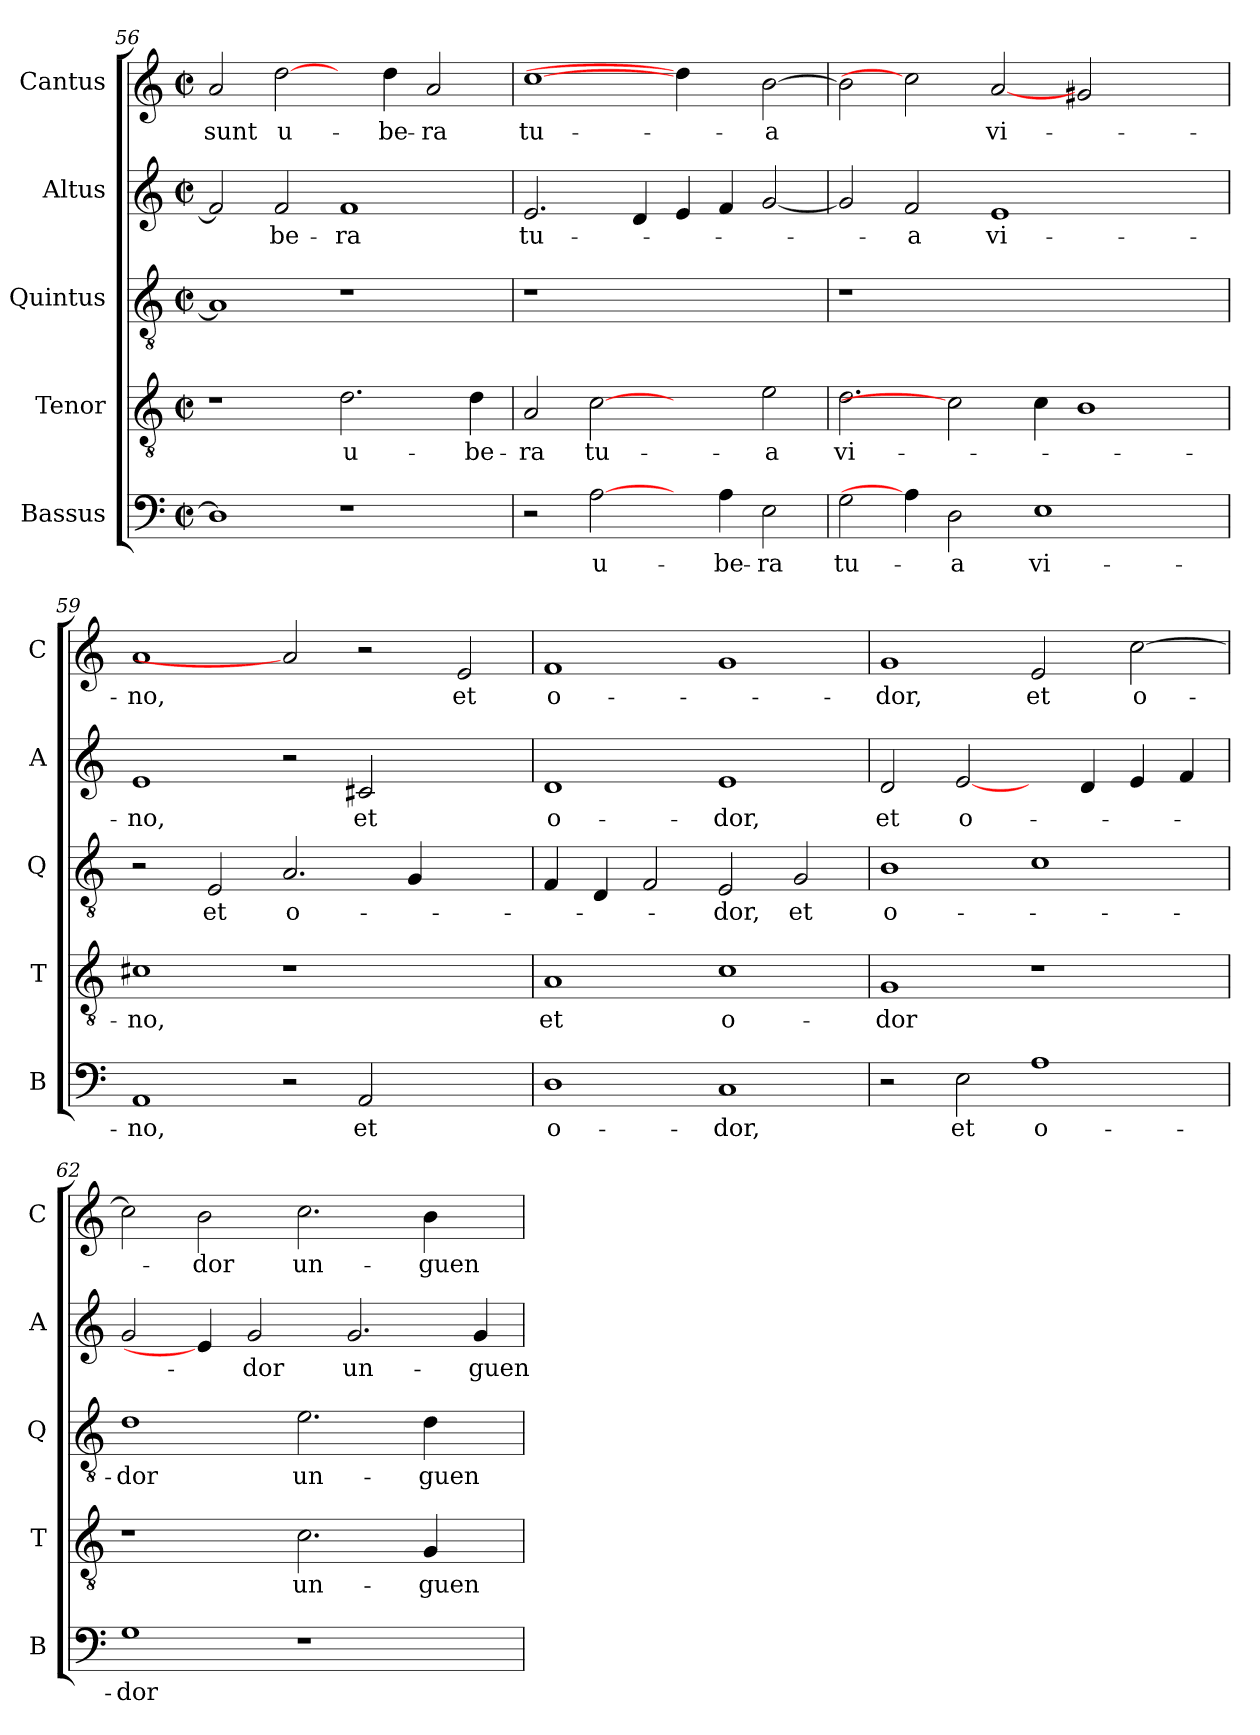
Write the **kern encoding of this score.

**kern	**text	**kern	**text	**kern	**text	**kern	**text	**kern	**text
*part5	*part5	*part4	*part4	*part3	*part3	*part2	*part2	*part1	*part1
*staff5	*staff5	*staff4	*staff4	*staff3	*staff3	*staff2	*staff2	*staff1	*staff1
*I"Bassus	*	*I"Tenor	*	*I"Quintus	*	*I"Altus	*	*I"Cantus	*
*I'B	*	*I'T	*	*I'Q	*	*I'A	*	*I'C	*
*clefF4	*	*clefGv2	*	*clefGv2	*	*clefG2	*	*clefG2	*
*k[]	*	*k[]	*	*k[]	*	*k[]	*	*k[]	*
*C:	*	*C:	*	*C:	*	*C:	*	*C:	*
*M2/2	*	*M2/2	*	*M2/2	*	*M2/2	*	*M2/2	*
*met(c|)	*	*met(c|)	*	*met(c|)	*	*met(c|)	*	*met(c|)	*
=56	=56	=56	=56	=56	=56	=56	=56	=56	=56
!	!	!	!	!	!	!	!	!	!LO:LY:b
1D]	.	1r	.	1A]	.	2f/]	.	2a/	sunt
!	!	!	!	!	!	!	!LO:LY:b	!	!LO:LY:b
.	.	.	.	.	.	2f/	-be-	[2dd\	u-
!	!	!	!LO:LY:b	!	!	!	!LO:LY:b	!	!
1r	.	2.d\	u-	1r	.	1f	-ra	4ryy	.
!	!	!	!	!	!	!	!	!	!LO:LY:b
.	.	.	.	.	.	.	.	4dd\	-be-
!	!	!	!	!	!	!	!	!	!LO:LY:b
.	.	.	.	.	.	.	.	2a/	-ra
!	!	!	!LO:LY:b	!	!	!	!	!	!
.	.	4d\	-be-	.	.	.	.	.	.
=57	=57	=57	=57	=57	=57	=57	=57	=57	=57
!	!	!	!LO:LY:b	!	!	!	!LO:LY:b	!	!LO:LY:b
2r	.	2A/	-ra	1r	.	2.e/	tu-	[1cc	tu-
!	!LO:LY:b	!	!LO:LY:b	!	!	!	!	!	!
[2A\	u-	[2c	tu-	.	.	.	.	.	.
.	.	.	.	.	.	4d/	.	.	.
4ryy	.	2ryy	.	1ryy	.	4e/	.	4dd\]	.
!	!LO:LY:b	!	!	!	!	!	!	!	!
4A\	-be-	.	.	.	.	4f/	.	4ryy	.
!	!LO:LY:b	!	!LO:LY:b	!	!	!	!	!	!LO:LY:b
2E\	-ra	2e\	-a	.	.	[2g/	.	[2b\	-a
=58	=58	=58	=58	=58	=58	=58	=58	=58	=58
!	!LO:LY:b	!	!LO:LY:b	!	!	!	!	!	!
2G\	tu-	2.d\	vi-	1r	.	2g/]	.	2b\]	.
!	!	!	!	!	!	!	!LO:LY:b	!	!
4A\]	.	.	.	.	.	2f/	-a	2cc]	.
!	!LO:LY:b	!	!	!	!	!	!	!	!
2D\	-a	2c]	.	.	.	.	.	.	.
!	!	!	!	!	!	!	!LO:LY:b	!	!LO:LY:b
.	.	.	.	1.ryy	.	1e	vi-	[2a	vi-
!	!LO:LY:b	!	!	!	!	!	!	!	!
1E	vi-	4c\	.	.	.	.	.	.	.
.	.	1B	.	.	.	.	.	2g#X/	.
.	.	.	.	.	.	2ryy	.	2ryy	.
4ryy	.	.	.	.	.	.	.	.	.
!!LO:PB:g=z
=59	=59	=59	=59	=59	=59	=59	=59	=59	=59
!	!LO:LY:b	!	!LO:LY:b	!	!	!	!LO:LY:b	!	!LO:LY:b
1AA	-no,	1c#X	-no,	2r	.	1e	-no,	1a	-no,
!	!	!	!	!	!LO:LY:b	!	!	!	!
.	.	.	.	2E/	et	.	.	.	.
!	!	!	!	!	!LO:LY:b	!	!	!	!
2r	.	1r	.	2.A/	o-	2r	.	2a]	.
!	!LO:LY:b	!	!	!	!	!	!LO:LY:b	!	!
2AA/	et	.	.	.	.	2c#X/	et	2r	.
.	.	.	.	4G/	.	.	.	.	.
!	!	!	!	!	!	!	!	!	!LO:LY:b
2ryy	.	2ryy	.	2ryy	.	2ryy	.	2e/	et
=60	=60	=60	=60	=60	=60	=60	=60	=60	=60
!	!LO:LY:b	!	!LO:LY:b	!	!	!	!LO:LY:b	!	!LO:LY:b
1D	o-	1A	et	4F/	.	1d	o-	1f	o-
.	.	.	.	4D/	.	.	.	.	.
.	.	.	.	2F/	.	.	.	.	.
!	!LO:LY:b	!	!LO:LY:b	!	!LO:LY:b	!	!LO:LY:b	!	!
1C	-dor,	1c	o-	2E/	-dor,	1e	-dor,	1g	.
!	!	!	!	!	!LO:LY:b	!	!	!	!
.	.	.	.	2G/	et	.	.	.	.
=61	=61	=61	=61	=61	=61	=61	=61	=61	=61
!	!	!	!LO:LY:b	!	!LO:LY:b	!	!LO:LY:b	!	!LO:LY:b
2r	.	1G	-dor	1B	o-	2d/	et	1g	-dor,
!	!LO:LY:b	!	!	!	!	!	!LO:LY:b	!	!
2E\	et	.	.	.	.	[2e/	o-	.	.
!	!LO:LY:b	!	!	!	!	!	!	!	!LO:LY:b
1A	o-	1r	.	1c	.	4ryy	.	2e/	et
.	.	.	.	.	.	4d/	.	.	.
!	!	!	!	!	!	!	!	!	!LO:LY:b
.	.	.	.	.	.	4e/	.	[2cc\	o-
.	.	.	.	.	.	4f/	.	.	.
=62	=62	=62	=62	=62	=62	=62	=62	=62	=62
!	!LO:LY:b	!	!	!	!LO:LY:b	!	!	!	!
1G	-dor	1r	.	1d	-dor	2g/	.	2cc\]	.
!	!	!	!	!	!	!	!	!	!LO:LY:b
.	.	.	.	.	.	4e/]	.	2b\	-dor
!	!	!	!	!	!	!	!LO:LY:b	!	!
.	.	.	.	.	.	2g/	-dor	.	.
!	!	!	!LO:LY:b	!	!LO:LY:b	!	!	!	!LO:LY:b
1r	.	2.c\	un-	2.e\	un-	.	.	2.cc\	un-
!	!	!	!	!	!	!	!LO:LY:b	!	!
.	.	.	.	.	.	2.g/	un-	.	.
!	!	!	!LO:LY:b	!	!LO:LY:b	!	!	!	!LO:LY:b
.	.	4G/	-guen-	4d\	-guen-	.	.	4b\	-guen-
!	!	!	!	!	!	!	!LO:LY:b	!	!
4ryy	.	4ryy	.	4ryy	.	4g/	-guen-	4ryy	.
=	=	=	=	=	=	=	=	=	=
*-	*-	*-	*-	*-	*-	*-	*-	*-	*-
